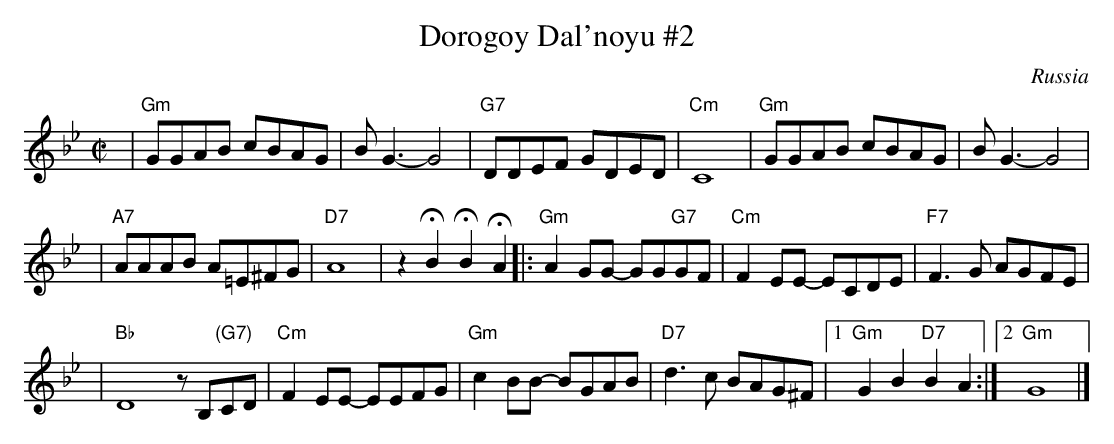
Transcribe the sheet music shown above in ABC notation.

X:1
T: Dorogoy Dal'noyu #2
O: Russia
M: C|
L: 1/8
K: Gm
| "Gm"GGAB cBAG \
| BG3- G4 \
| "G7"DDEF GDED \
| "Cm"C8 \
| "Gm"GGAB cBAG \
| BG3- G4 |
| "A7"AAAB A=E^FG \
| "D7"A8 \
| z2HB2 HB2HA2 \
|: "Gm"A2GG- GG"G7"GF \
| "Cm"F2EE- ECDE \
| "F7"F3G AGFE |
| "Bb"D8 zB,"(G7)"CD \
| "Cm"F2EE- EEFG \
| "Gm"c2BB- BGAB \
| "D7"d3c BAG^F \
|1 "Gm"G2B2 "D7"B2A2 \
:|2 "Gm"G8 |]
